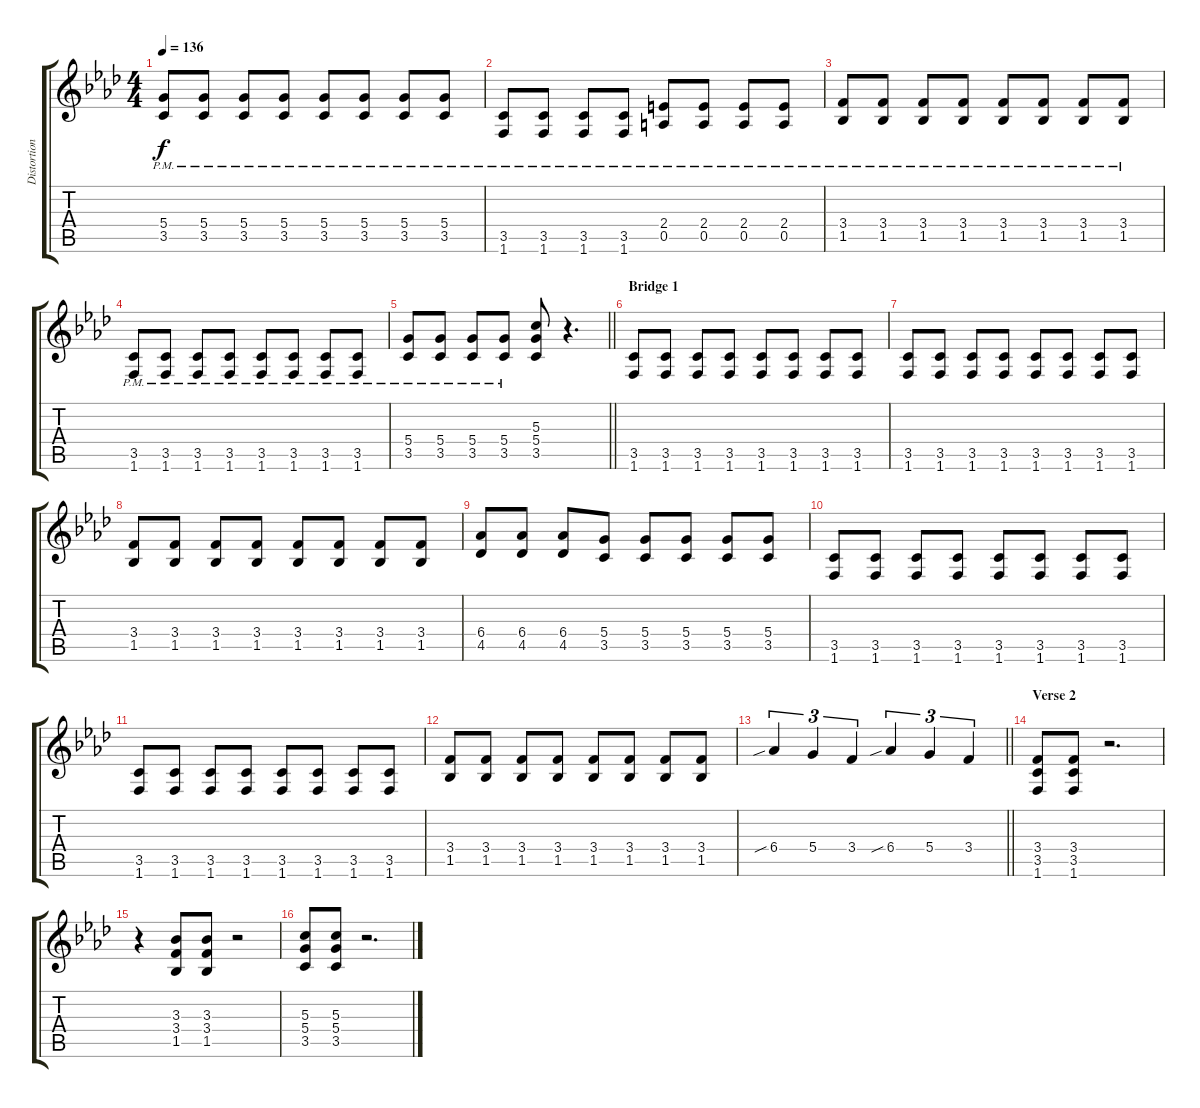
\track ("Distortion 1" "Distortion") {instrument distortionguitar}
\staff {score tabs}
\tuning (E4 B3 G3 D3 A2 E2) {hide}
\ts (4 4)
\tempo 136
\clef g2
\ks fminor
(5.4{pm} 3.5{pm}).8{dy f} (5.4{pm} 3.5{pm}).8 (5.4{pm} 3.5{pm}).8 (5.4{pm} 3.5{pm}).8 (5.4{pm} 3.5{pm}).8 (5.4{pm} 3.5{pm}).8 (5.4{pm} 3.5{pm}).8 (5.4{pm} 3.5{pm}).8 |
(3.5{pm} 1.6{pm}).8 (3.5{pm} 1.6{pm}).8 (3.5{pm} 1.6{pm}).8 (3.5{pm} 1.6{pm}).8 (2.4{pm} 0.5{pm}).8 (2.4{pm} 0.5{pm}).8 (2.4{pm} 0.5{pm}).8 (2.4{pm} 0.5{pm}).8 |
(3.4{pm} 1.5{pm}).8 (3.4{pm} 1.5{pm}).8 (3.4{pm} 1.5{pm}).8 (3.4{pm} 1.5{pm}).8 (3.4{pm} 1.5{pm}).8 (3.4{pm} 1.5{pm}).8 (3.4{pm} 1.5{pm}).8 (3.4{pm} 1.5{pm}).8 |
(3.5{pm} 1.6{pm}).8 (3.5{pm} 1.6{pm}).8 (3.5{pm} 1.6{pm}).8 (3.5{pm} 1.6{pm}).8 (3.5{pm} 1.6{pm}).8 (3.5{pm} 1.6{pm}).8 (3.5{pm} 1.6{pm}).8 (3.5{pm} 1.6{pm}).8 |
\barLineRight lightlight
(5.4{pm} 3.5{pm}).8 (5.4{pm} 3.5{pm}).8 (5.4{pm} 3.5{pm}).8 (5.4{pm} 3.5{pm}).8 (5.3 5.4 3.5).8 r.4{d} |
\section ("" "Bridge 1")
(3.5 1.6).8 (3.5 1.6).8 (3.5 1.6).8 (3.5 1.6).8 (3.5 1.6).8 (3.5 1.6).8 (3.5 1.6).8 (3.5 1.6).8 |
(3.5 1.6).8 (3.5 1.6).8 (3.5 1.6).8 (3.5 1.6).8 (3.5 1.6).8 (3.5 1.6).8 (3.5 1.6).8 (3.5 1.6).8 |
(3.4 1.5).8 (3.4 1.5).8 (3.4 1.5).8 (3.4 1.5).8 (3.4 1.5).8 (3.4 1.5).8 (3.4 1.5).8 (3.4 1.5).8 |
(6.4 4.5).8 (6.4 4.5).8 (6.4 4.5).8 (5.4 3.5).8 (5.4 3.5).8 (5.4 3.5).8 (5.4 3.5).8 (5.4 3.5).8 |
(3.5 1.6).8 (3.5 1.6).8 (3.5 1.6).8 (3.5 1.6).8 (3.5 1.6).8 (3.5 1.6).8 (3.5 1.6).8 (3.5 1.6).8 |
(3.5 1.6).8 (3.5 1.6).8 (3.5 1.6).8 (3.5 1.6).8 (3.5 1.6).8 (3.5 1.6).8 (3.5 1.6).8 (3.5 1.6).8 |
(3.4 1.5).8 (3.4 1.5).8 (3.4 1.5).8 (3.4 1.5).8 (3.4 1.5).8 (3.4 1.5).8 (3.4 1.5).8 (3.4 1.5).8 |
\barLineRight lightlight
6.4{sib}.4{tu (3 2)} 5.4.4{tu (3 2)} 3.4.4{tu (3 2)} 6.4{sib}.4{tu (3 2)} 5.4.4{tu (3 2)} 3.4.4{tu (3 2)} |
\section ("" "Verse 2")
(3.4 3.5 1.6).8 (3.4 3.5 1.6).8 r.2{d} |
r.4 (3.3 3.4 1.5).8 (3.3 3.4 1.5).8 r.2 |
(5.3 5.4 3.5).8 (5.3 5.4 3.5).8 r.2{d}
